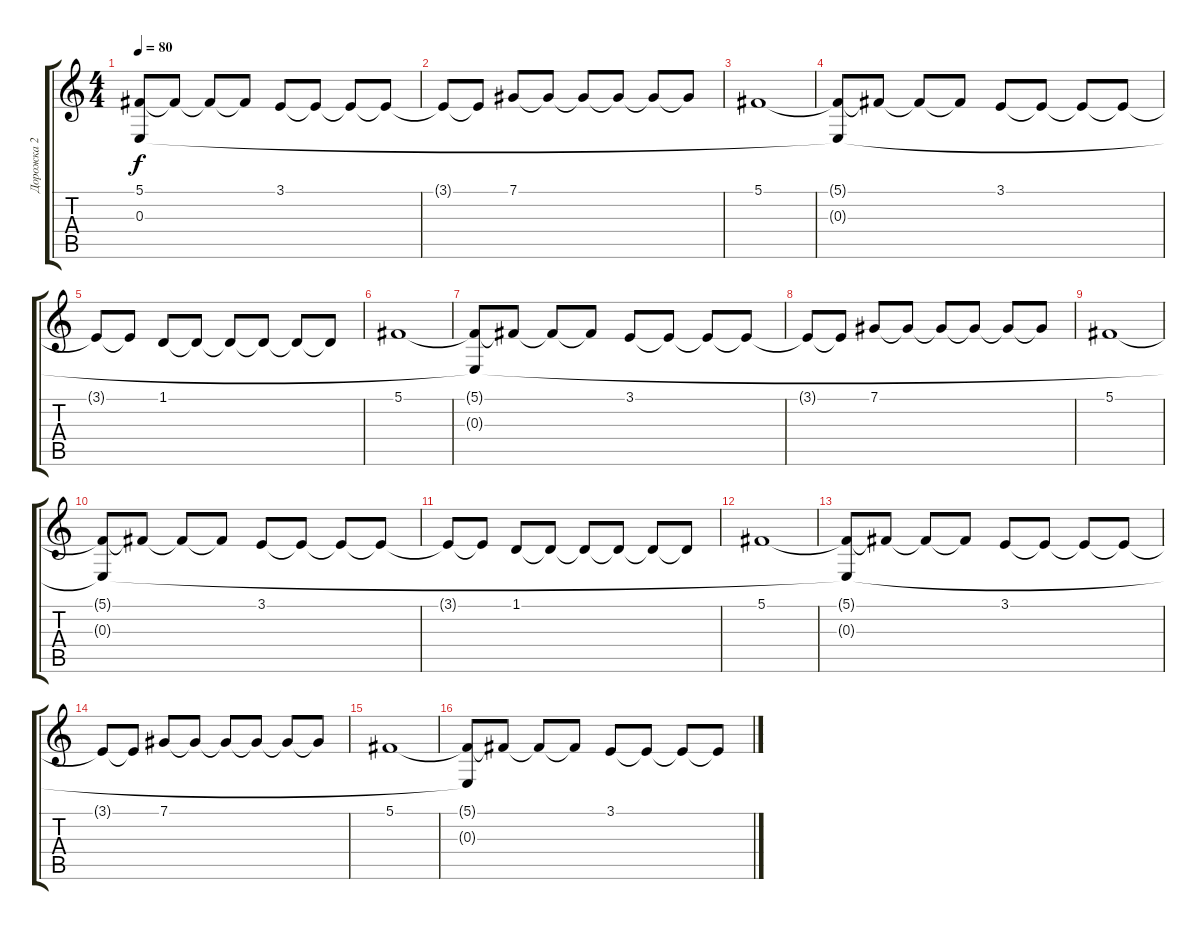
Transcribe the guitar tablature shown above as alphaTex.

\track ("Дорожка 2" "Дорожка 2") {instrument pad2warm}
\staff {score tabs}
\tuning (Db4 Ab3 E3 B2 Gb2 Db2) {hide}
\ts (4 4)
\tempo 80
\clef g2
\ks c
(5.1{t} 0.3{t}).8{dy f} 5.1{t}.8 5.1{t}.8 5.1{t}.8 3.1.8 3.1{t}.8 3.1{t}.8 3.1{t}.8 |
3.1{t}.8 3.1{t}.8 7.1.8 7.1{t}.8 7.1{t}.8 7.1{t}.8 7.1{t}.8 7.1{t}.8 |
5.1.1 |
(5.1{t} 0.3{t}).8 5.1{t}.8 5.1{t}.8 5.1{t}.8 3.1.8 3.1{t}.8 3.1{t}.8 3.1{t}.8 |
3.1{t}.8 3.1{t}.8 1.1.8 1.1{t}.8 1.1{t}.8 1.1{t}.8 1.1{t}.8 1.1{t}.8 |
5.1.1 |
(5.1{t} 0.3{t}).8 5.1{t}.8 5.1{t}.8 5.1{t}.8 3.1.8 3.1{t}.8 3.1{t}.8 3.1{t}.8 |
3.1{t}.8 3.1{t}.8 7.1.8 7.1{t}.8 7.1{t}.8 7.1{t}.8 7.1{t}.8 7.1{t}.8 |
5.1.1 |
(5.1{t} 0.3{t}).8 5.1{t}.8 5.1{t}.8 5.1{t}.8 3.1.8 3.1{t}.8 3.1{t}.8 3.1{t}.8 |
3.1{t}.8 3.1{t}.8 1.1.8 1.1{t}.8 1.1{t}.8 1.1{t}.8 1.1{t}.8 1.1{t}.8 |
5.1.1 |
(5.1{t} 0.3{t}).8 5.1{t}.8 5.1{t}.8 5.1{t}.8 3.1.8 3.1{t}.8 3.1{t}.8 3.1{t}.8 |
3.1{t}.8 3.1{t}.8 7.1.8 7.1{t}.8 7.1{t}.8 7.1{t}.8 7.1{t}.8 7.1{t}.8 |
5.1.1 |
(5.1{t} 0.3{t}).8 5.1{t}.8 5.1{t}.8 5.1{t}.8 3.1.8 3.1{t}.8 3.1{t}.8 3.1{t}.8
